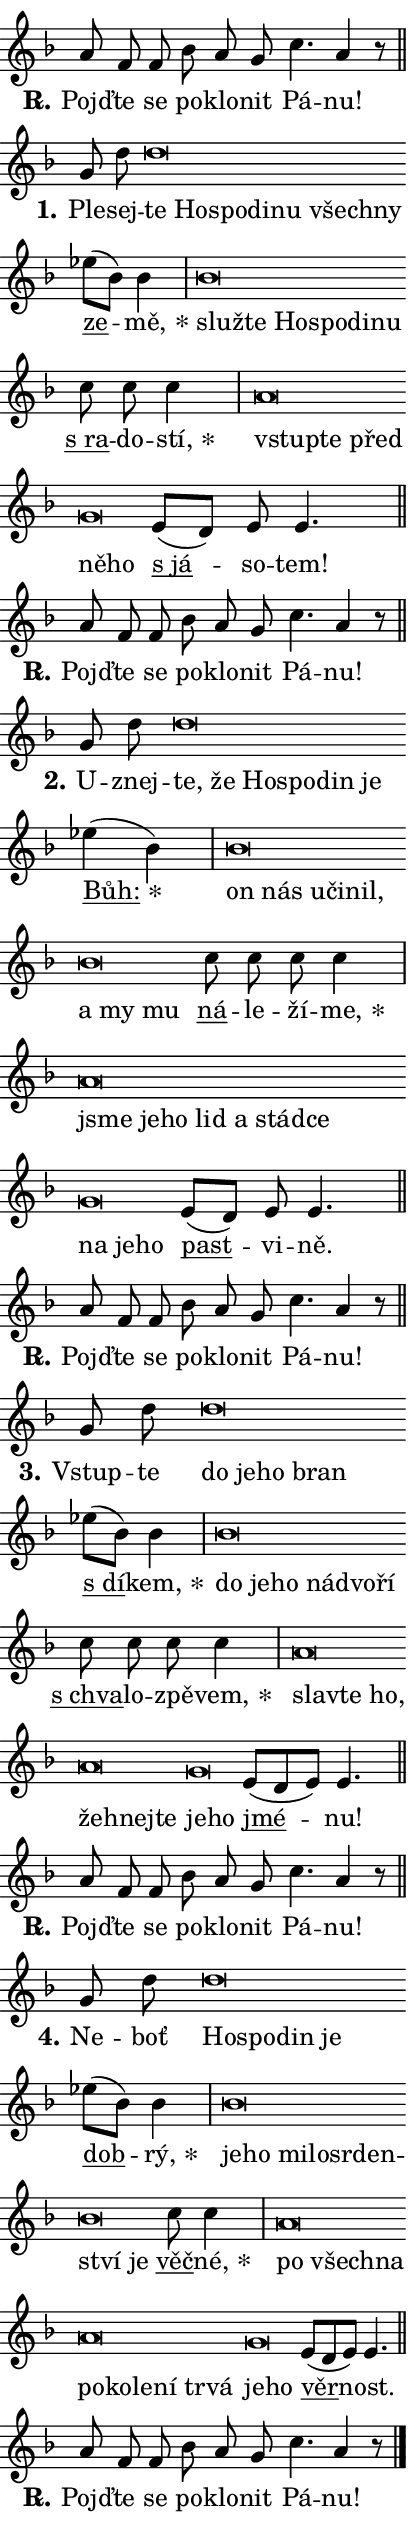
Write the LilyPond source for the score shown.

\version "2.24.0"
\header { tagline = "" }
\paper {
  indent = 0\cm
  top-margin = 0\cm
  right-margin = 0.13\cm % to fit lyric hyphens
  bottom-margin = 0\cm
  left-margin = 0\cm
  paper-width = 7\cm
  page-breaking = #ly:one-page-breaking
  system-system-spacing.basic-distance = #11
  score-system-spacing.basic-distance = #11
  ragged-last = ##f
}


%% Author: Thomas Morley
%% https://lists.gnu.org/archive/html/lilypond-user/2020-05/msg00002.html
#(define (line-position grob)
"Returns position of @var[grob} in current system:
   @code{'start}, if at first time-step
   @code{'end}, if at last time-step
   @code{'middle} otherwise
"
  (let* ((col (ly:item-get-column grob))
         (ln (ly:grob-object col 'left-neighbor))
         (rn (ly:grob-object col 'right-neighbor))
         (col-to-check-left (if (ly:grob? ln) ln col))
         (col-to-check-right (if (ly:grob? rn) rn col))
         (break-dir-left
           (and
             (ly:grob-property col-to-check-left 'non-musical #f)
             (ly:item-break-dir col-to-check-left)))
         (break-dir-right
           (and
             (ly:grob-property col-to-check-right 'non-musical #f)
             (ly:item-break-dir col-to-check-right))))
        (cond ((eqv? 1 break-dir-left) 'start)
              ((eqv? -1 break-dir-right) 'end)
              (else 'middle))))

#(define (tranparent-at-line-position vctor)
  (lambda (grob)
  "Relying on @code{line-position} select the relevant enry from @var{vctor}.
Used to determine transparency,"
    (case (line-position grob)
      ((end) (not (vector-ref vctor 0)))
      ((middle) (not (vector-ref vctor 1)))
      ((start) (not (vector-ref vctor 2))))))

noteHeadBreakVisibility =
#(define-music-function (break-visibility)(vector?)
"Makes @code{NoteHead}s transparent relying on @var{break-visibility}"
#{
  \override NoteHead.transparent =
    #(tranparent-at-line-position break-visibility)
#})

#(define delete-ledgers-for-transparent-note-heads
  (lambda (grob)
    "Reads whether a @code{NoteHead} is transparent.
If so this @code{NoteHead} is removed from @code{'note-heads} from
@var{grob}, which is supposed to be @code{LedgerLineSpanner}.
As a result ledgers are not printed for this @code{NoteHead}"
    (let* ((nhds-array (ly:grob-object grob 'note-heads))
           (nhds-list
             (if (ly:grob-array? nhds-array)
                 (ly:grob-array->list nhds-array)
                 '()))
           ;; Relies on the transparent-property being done before
           ;; Staff.LedgerLineSpanner.after-line-breaking is executed.
           ;; This is fragile ...
           (to-keep
             (remove
               (lambda (nhd)
                 (ly:grob-property nhd 'transparent #f))
               nhds-list)))
      ;; TODO find a better method to iterate over grob-arrays, similiar
      ;; to filter/remove etc for lists
      ;; For now rebuilt from scratch
      (set! (ly:grob-object grob 'note-heads)  '())
      (for-each
        (lambda (nhd)
          (ly:pointer-group-interface::add-grob grob 'note-heads nhd))
        to-keep))))

squashNotes = {
  \override NoteHead.X-extent = #'(-0.2 . 0.2)
  \override NoteHead.Y-extent = #'(-0.75 . 0)
  \override NoteHead.stencil =
    #(lambda (grob)
       (let ((pos (ly:grob-property grob 'staff-position)))
         (begin
           (if (< pos -7) (display "ERROR: Lower brevis then expected\n") (display ""))
           (if (<= pos -6) ly:text-interface::print ly:note-head::print))))
}
unSquashNotes = {
  \revert NoteHead.X-extent
  \revert NoteHead.Y-extent
  \revert NoteHead.stencil
}

hideNotes = \noteHeadBreakVisibility #begin-of-line-visible
unHideNotes = \noteHeadBreakVisibility #all-visible

% work-around for resetting accidentals
% https://lilypond.org/doc/v2.23/Documentation/notation/displaying-rhythms#unmetered-music
cadenzaMeasure = {
  \cadenzaOff
  \partial 1024 s1024
  \cadenzaOn
}

#(define-markup-command (accent layout props text) (markup?)
  "Underline accented syllable"
  (interpret-markup layout props
    #{\markup \override #'(offset . 4.3) \underline { #text }#}))

responsum = \markup \concat {
  "R" \hspace #-1.05 \path #0.1 #'((moveto 0 0.07) (lineto 0.9 0.8)) \hspace #0.05 "."
}

spaceSize = #0.6828661417322834 % exact space size for TeX Gyre Schola

\layout {
  \context {
    \Staff
    \remove "Time_signature_engraver"
    \override LedgerLineSpanner.after-line-breaking = #delete-ledgers-for-transparent-note-heads
  }
  \context {
    \Lyrics {
      \override LyricSpace.minimum-distance = \spaceSize
      \override LyricText.font-name = #"TeX Gyre Schola"
      \override LyricText.font-size = 1
      \override StanzaNumber.font-name = #"TeX Gyre Schola Bold"
      \override StanzaNumber.font-size = 1
    }
  }
  \context {
    \Score 
    \override NoteHead.text =
      #(lambda (grob) 
        (let ((pos (ly:grob-property grob 'staff-position)))
          #{\markup {
            \combine
              \halign #-0.55 \raise #(if (= pos -6) 0 0.5) \override #'(thickness . 2) \draw-line #'(3.2 . 0)
              \musicglyph "noteheads.sM1"
          }#}))
  }
}

% magnetic-lyrics.ily
%
%   written by
%     Jean Abou Samra <jean@abou-samra.fr>
%     Werner Lemberg <wl@gnu.org>
%
%   adapted by
%     Jiri Hon <jiri.hon@gmail.com>
%
% Version 2022-Apr-15

% https://www.mail-archive.com/lilypond-user@gnu.org/msg149350.html

#(define (Left_hyphen_pointer_engraver context)
   "Collect syllable-hyphen-syllable occurrences in lyrics and store
them in properties.  This engraver only looks to the left.  For
example, if the lyrics input is @code{foo -- bar}, it does the
following.

@itemize @bullet
@item
Set the @code{text} property of the @code{LyricHyphen} grob between
@q{foo} and @q{bar} to @code{foo}.

@item
Set the @code{left-hyphen} property of the @code{LyricText} grob with
text @q{foo} to the @code{LyricHyphen} grob between @q{foo} and
@q{bar}.
@end itemize

Use this auxiliary engraver in combination with the
@code{lyric-@/text::@/apply-@/magnetic-@/offset!} hook."
   (let ((hyphen #f)
         (text #f))
     (make-engraver
      (acknowledgers
       ((lyric-syllable-interface engraver grob source-engraver)
        (set! text grob)))
      (end-acknowledgers
       ((lyric-hyphen-interface engraver grob source-engraver)
        ;(when (not (grob::has-interface grob 'lyric-space-interface))
          (set! hyphen grob)));)
      ((stop-translation-timestep engraver)
       (when (and text hyphen)
         (ly:grob-set-object! text 'left-hyphen hyphen))
       (set! text #f)
       (set! hyphen #f)))))

#(define (lyric-text::apply-magnetic-offset! grob)
   "If the space between two syllables is less than the value in
property @code{LyricText@/.details@/.squash-threshold}, move the right
syllable to the left so that it gets concatenated with the left
syllable.

Use this function as a hook for
@code{LyricText@/.after-@/line-@/breaking} if the
@code{Left_@/hyphen_@/pointer_@/engraver} is active."
   (let ((hyphen (ly:grob-object grob 'left-hyphen #f)))
     (when hyphen
       (let ((left-text (ly:spanner-bound hyphen LEFT)))
         (when (grob::has-interface left-text 'lyric-syllable-interface)
           (let* ((common (ly:grob-common-refpoint grob left-text X))
                  (this-x-ext (ly:grob-extent grob common X))
                  (left-x-ext
                   (begin
                     ;; Trigger magnetism for left-text.
                     (ly:grob-property left-text 'after-line-breaking)
                     (ly:grob-extent left-text common X)))
                  ;; `delta` is the gap width between two syllables.
                  (delta (- (interval-start this-x-ext)
                            (interval-end left-x-ext)))
                  (details (ly:grob-property grob 'details))
                  (threshold (assoc-get 'squash-threshold details 0.2)))
             (when (< delta threshold)
               (let* (;; We have to manipulate the input text so that
                      ;; ligatures crossing syllable boundaries are not
                      ;; disabled.  For languages based on the Latin
                      ;; script this is essentially a beautification.
                      ;; However, for non-Western scripts it can be a
                      ;; necessity.
                      (lt (ly:grob-property left-text 'text))
                      (rt (ly:grob-property grob 'text))
                      (is-space (grob::has-interface hyphen 'lyric-space-interface))
                      (space (if is-space " " ""))
                      (extra-delta (if is-space spaceSize 0))
                      ;; Append new syllable.
                      (ltrt-space (if (and (string? lt) (string? rt))
                                (string-append lt space rt)
                                (make-concat-markup (list lt space rt))))
                      ;; Right-align `ltrt` to the right side.
                      (ltrt-space-markup (grob-interpret-markup
                               grob
                               (make-translate-markup
                                (cons (interval-length this-x-ext) 0)
                                (make-right-align-markup ltrt-space)))))
                 (begin
                   ;; Don't print `left-text`.
                   (ly:grob-set-property! left-text 'stencil #f)
                   ;; Set text and stencil (which holds all collected
                   ;; syllables so far) and shift it to the left.
                   (ly:grob-set-property! grob 'text ltrt-space)
                   (ly:grob-set-property! grob 'stencil ltrt-space-markup)
                   (ly:grob-translate-axis! grob (- (- delta extra-delta)) X))))))))))


#(define (lyric-hyphen::displace-bounds-first grob)
   ;; Make very sure this callback isn't triggered too early.
   (let ((left (ly:spanner-bound grob LEFT))
         (right (ly:spanner-bound grob RIGHT)))
     (ly:grob-property left 'after-line-breaking)
     (ly:grob-property right 'after-line-breaking)
     (ly:lyric-hyphen::print grob)))

squashThreshold = #0.4

\layout {
  \context {
    \Lyrics
    \consists #Left_hyphen_pointer_engraver
    \override LyricText.after-line-breaking =
      #lyric-text::apply-magnetic-offset!
    \override LyricHyphen.stencil = #lyric-hyphen::displace-bounds-first
    \override LyricText.details.squash-threshold = \squashThreshold
    \override LyricHyphen.minimum-distance = 0
    \override LyricHyphen.minimum-length = \squashThreshold
  }
}

squashText = \override LyricText.details.squash-threshold = 9999
unSquashText = \override LyricText.details.squash-threshold = \squashThreshold

leftText = \override LyricText.self-alignment-X = #LEFT
unLeftText = \revert LyricText.self-alignment-X

starOffset = #(lambda (grob) 
                (let ((x_offset (ly:self-alignment-interface::aligned-on-x-parent grob)))
                  (if (= x_offset 0) 0 (+ x_offset 1.2))))

star = #(define-music-function (syllable)(string?)
"Append star separator at the end of a syllable"
#{
  \once \override LyricText.X-offset = #starOffset
  \lyricmode { \markup {
    #syllable
    \override #'((font-name . "TeX Gyre Schola Bold")) \hspace #0.2 \lower #0.65 \larger "*"
  } }
#})

starAccent = #(define-music-function (syllable)(string?)
"Append star separator at the end of a syllable and make accent"
#{
  \once \override LyricText.X-offset = #starOffset
  \lyricmode { \markup {
    \accent #syllable
    \override #'((font-name . "TeX Gyre Schola Bold")) \hspace #0.2 \lower #0.65 \larger "*"
  } }
#})

breath = #(define-music-function (syllable)(string?)
"Append breathing indicator at the end of a syllable"
#{
  \lyricmode { \markup { #syllable "+" } }
#})

optionalBreath = #(define-music-function (syllable)(string?)
"Append optional breathing indicator at the end of a syllable"
#{
  \lyricmode { \markup { #syllable "(+)" } }
#})


\score {
    <<
        \new Voice = "melody" { \cadenzaOn \key f \major \relative { a'8 f f bes a g c4. a4 r8 \cadenzaMeasure \bar "||" \break } }
        \new Lyrics \lyricsto "melody" { \lyricmode { \set stanza = \responsum
Pojď -- te se po -- klo -- nit Pá -- nu! } }
    >>
    \layout {}
}

\score {
    <<
        \new Voice = "melody" { \cadenzaOn \key f \major \relative { g'8 d' \bar "" \squashNotes d\breve*1/16 \hideNotes \breve*1/16 \bar "" \breve*1/16 \bar "" \breve*1/16 \bar "" \breve*1/16 \bar "" \breve*1/16 \breve*1/16 \bar "" \unHideNotes \unSquashNotes \bar "" es8[( bes)] bes4 \cadenzaMeasure \bar "|" \squashNotes bes\breve*1/16 \hideNotes \breve*1/16 \bar "" \breve*1/16 \bar "" \breve*1/16 \bar "" \breve*1/16 \breve*1/16 \bar "" \unHideNotes \unSquashNotes \bar "" c8 c c4 \cadenzaMeasure \bar "|" \squashNotes a\breve*1/16 \hideNotes \breve*1/16 \breve*1/16 \bar "" \unHideNotes \unSquashNotes \squashNotes g\breve*1/16 \hideNotes \breve*1/16 \bar "" \unHideNotes \unSquashNotes \bar "" e8[( d)] e e4. \cadenzaMeasure \bar "||" \break } }
        \new Lyrics \lyricsto "melody" { \lyricmode { \set stanza = "1."
Ple -- sej -- \leftText te \squashText Ho -- spo -- di -- nu všech -- ny \unLeftText \unSquashText \markup \accent ze -- \star mě, \leftText služ -- \squashText te Ho -- spo -- di -- nu \unLeftText \unSquashText \markup \accent "s ra" -- do -- \star stí, \leftText vstup -- \squashText te před \unSquashText ně -- \squashText ho \unLeftText \unSquashText \markup \accent "s já" -- so -- tem! } }
    >>
    \layout {}
}

\score {
    <<
        \new Voice = "melody" { \cadenzaOn \key f \major \relative { a'8 f f bes a g c4. a4 r8 \cadenzaMeasure \bar "||" \break } }
        \new Lyrics \lyricsto "melody" { \lyricmode { \set stanza = \responsum
Pojď -- te se po -- klo -- nit Pá -- nu! } }
    >>
    \layout {}
}

\score {
    <<
        \new Voice = "melody" { \cadenzaOn \key f \major \relative { g'8 d' \bar "" \squashNotes d\breve*1/16 \hideNotes \breve*1/16 \bar "" \breve*1/16 \bar "" \breve*1/16 \bar "" \breve*1/16 \breve*1/16 \bar "" \unHideNotes \unSquashNotes \bar "" es4( bes) \cadenzaMeasure \bar "|" \squashNotes bes\breve*1/16 \hideNotes \breve*1/16 \bar "" \breve*1/16 \bar "" \breve*1/16 \bar "" \breve*1/16 \bar "" \breve*1/16 \bar "" \breve*1/16 \breve*1/16 \bar "" \unHideNotes \unSquashNotes \bar "" c8 c c c4 \cadenzaMeasure \bar "|" \squashNotes a\breve*1/16 \hideNotes \breve*1/16 \bar "" \breve*1/16 \bar "" \breve*1/16 \bar "" \breve*1/16 \bar "" \breve*1/16 \breve*1/16 \bar "" \unHideNotes \unSquashNotes \squashNotes g\breve*1/16 \hideNotes \breve*1/16 \breve*1/16 \bar "" \unHideNotes \unSquashNotes \bar "" e8[( d)] e e4. \cadenzaMeasure \bar "||" \break } }
        \new Lyrics \lyricsto "melody" { \lyricmode { \set stanza = "2."
U -- znej -- \leftText te, \squashText že Ho -- spo -- din je \unLeftText \unSquashText \starAccent Bůh: \leftText on \squashText nás u -- či -- nil, a my mu \unLeftText \unSquashText \markup \accent ná -- le -- ží -- \star me, \leftText jsme \squashText je -- ho lid a stád -- ce \unSquashText na \squashText je -- ho \unLeftText \unSquashText \markup \accent past -- vi -- ně. } }
    >>
    \layout {}
}

\score {
    <<
        \new Voice = "melody" { \cadenzaOn \key f \major \relative { a'8 f f bes a g c4. a4 r8 \cadenzaMeasure \bar "||" \break } }
        \new Lyrics \lyricsto "melody" { \lyricmode { \set stanza = \responsum
Pojď -- te se po -- klo -- nit Pá -- nu! } }
    >>
    \layout {}
}

\score {
    <<
        \new Voice = "melody" { \cadenzaOn \key f \major \relative { g'8 d' \bar "" \squashNotes d\breve*1/16 \hideNotes \breve*1/16 \bar "" \breve*1/16 \breve*1/16 \bar "" \unHideNotes \unSquashNotes \bar "" es8[( bes)] bes4 \cadenzaMeasure \bar "|" \squashNotes bes\breve*1/16 \hideNotes \breve*1/16 \bar "" \breve*1/16 \bar "" \breve*1/16 \bar "" \breve*1/16 \breve*1/16 \bar "" \unHideNotes \unSquashNotes \bar "" c8 c c c4 \cadenzaMeasure \bar "|" \squashNotes a\breve*1/16 \hideNotes \breve*1/16 \bar "" \breve*1/16 \bar "" \breve*1/16 \bar "" \breve*1/16 \breve*1/16 \bar "" \unHideNotes \unSquashNotes \squashNotes g\breve*1/16 \hideNotes \breve*1/16 \bar "" \unHideNotes \unSquashNotes \bar "" e8[( d e)] e4. \cadenzaMeasure \bar "||" \break } }
        \new Lyrics \lyricsto "melody" { \lyricmode { \set stanza = "3."
Vstup -- te \leftText do \squashText je -- ho bran \unLeftText \unSquashText \markup \accent "s dí" -- \star kem, \leftText do \squashText je -- ho ná -- dvo -- ří \unLeftText \unSquashText \markup \accent "s chva" -- lo -- zpě -- \star vem, \leftText sla -- \squashText vte ho, žeh -- nej -- te \unSquashText je -- \squashText ho \unLeftText \unSquashText \markup \accent jmé -- nu! } }
    >>
    \layout {}
}

\score {
    <<
        \new Voice = "melody" { \cadenzaOn \key f \major \relative { a'8 f f bes a g c4. a4 r8 \cadenzaMeasure \bar "||" \break } }
        \new Lyrics \lyricsto "melody" { \lyricmode { \set stanza = \responsum
Pojď -- te se po -- klo -- nit Pá -- nu! } }
    >>
    \layout {}
}

\score {
    <<
        \new Voice = "melody" { \cadenzaOn \key f \major \relative { g'8 d' \bar "" \squashNotes d\breve*1/16 \hideNotes \breve*1/16 \bar "" \breve*1/16 \breve*1/16 \bar "" \unHideNotes \unSquashNotes \bar "" es8[( bes)] bes4 \cadenzaMeasure \bar "|" \squashNotes bes\breve*1/16 \hideNotes \breve*1/16 \bar "" \breve*1/16 \bar "" \breve*1/16 \bar "" \breve*1/16 \bar "" \breve*1/16 \bar "" \breve*1/16 \breve*1/16 \bar "" \unHideNotes \unSquashNotes \bar "" c8 c4 \cadenzaMeasure \bar "|" \squashNotes a\breve*1/16 \hideNotes \breve*1/16 \bar "" \breve*1/16 \bar "" \breve*1/16 \bar "" \breve*1/16 \bar "" \breve*1/16 \bar "" \breve*1/16 \bar "" \breve*1/16 \breve*1/16 \bar "" \unHideNotes \unSquashNotes \squashNotes g\breve*1/16 \hideNotes \breve*1/16 \bar "" \unHideNotes \unSquashNotes \bar "" e8[( d e)] e4. \cadenzaMeasure \bar "||" \break } }
        \new Lyrics \lyricsto "melody" { \lyricmode { \set stanza = "4."
Ne -- boť \leftText Ho -- \squashText spo -- din je \unLeftText \unSquashText \markup \accent dob -- \star rý, \leftText je -- \squashText ho mi -- lo -- sr -- den -- ství je \unLeftText \unSquashText \markup \accent věč -- \star né, \leftText po \squashText všech -- na po -- ko -- le -- ní tr -- vá \unSquashText je -- \squashText ho \unLeftText \unSquashText \markup \accent věr -- nost. } }
    >>
    \layout {}
}

\score {
    <<
        \new Voice = "melody" { \cadenzaOn \key f \major \relative { a'8 f f bes a g c4. a4 r8 \cadenzaMeasure \bar "||" \break } \bar "|." }
        \new Lyrics \lyricsto "melody" { \lyricmode { \set stanza = \responsum
Pojď -- te se po -- klo -- nit Pá -- nu! } }
    >>
    \layout {}
}
